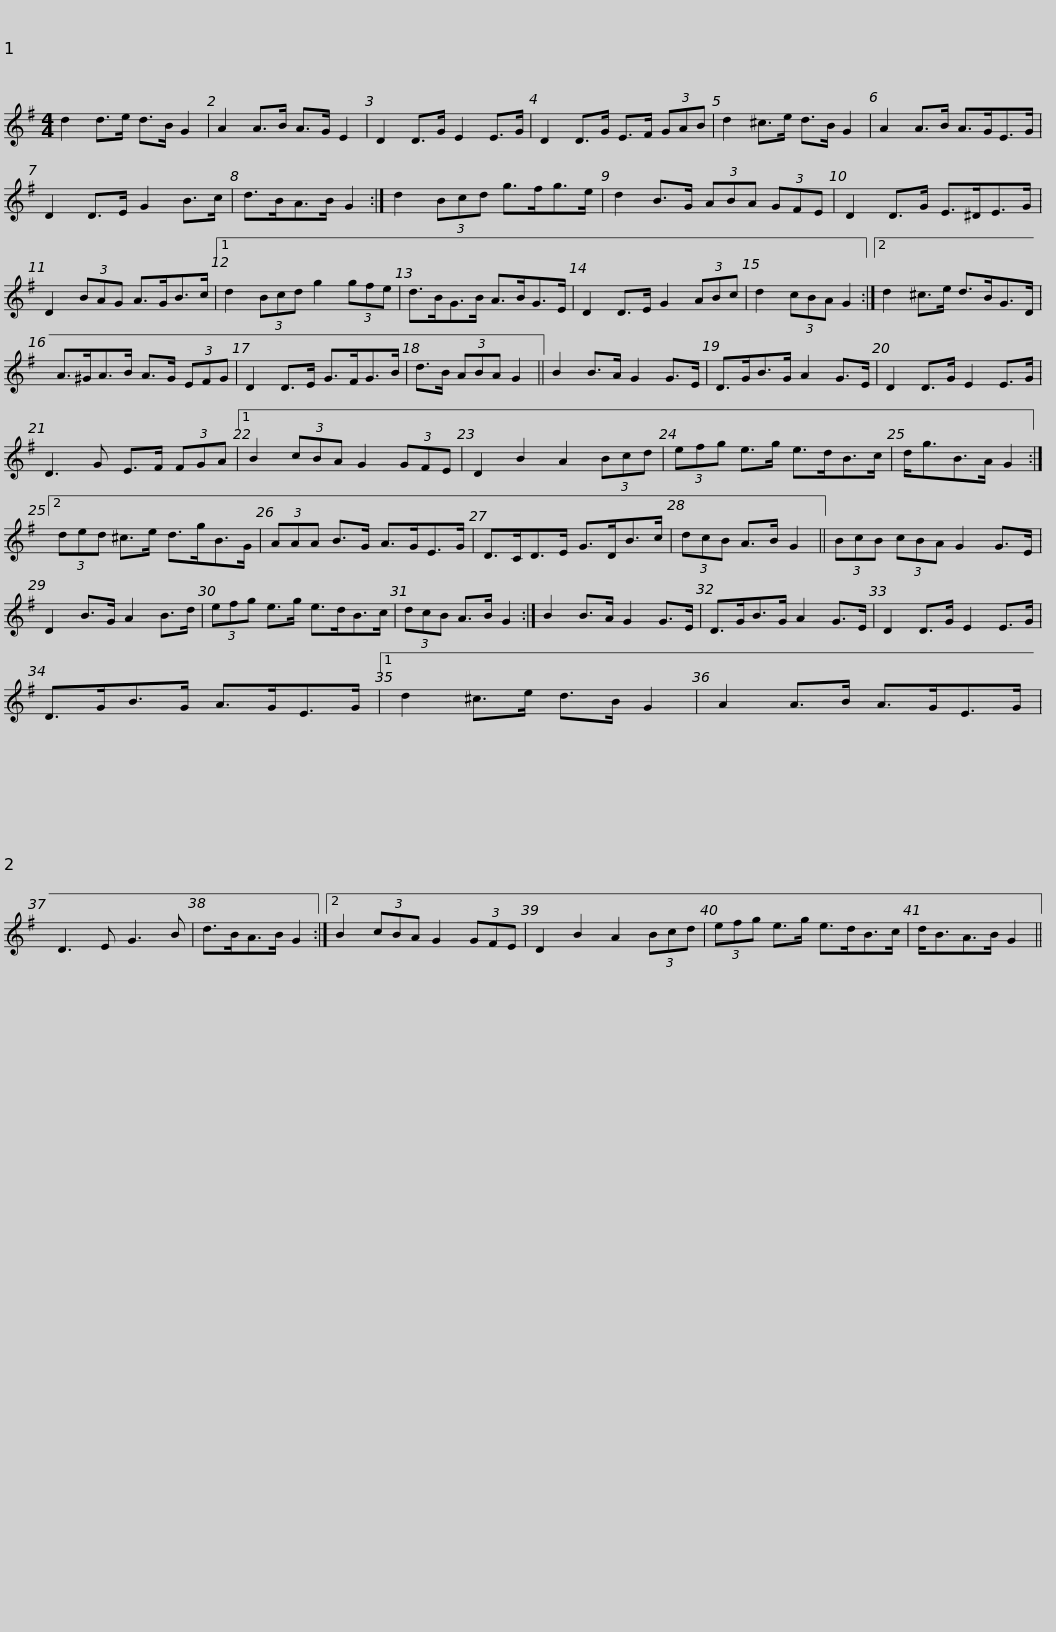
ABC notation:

X:1
L:1/8
M:4/4
I:linebreak $
K:G
V:1 treble
V:1
 d2 d>e d>B G2 | A2 A>B A>G E2 | D2 D>G E2 E>G | D2 D>G E>F (3GAB | d2 ^c>e d>B G2 |$ %5
 A2 A>B A>GE>G | D2 D>E G2 B>c | d>BA>B G2 :| d2 (3Bcd g>fg>e | d2 B>G (3ABA (3GFE |$ %10
 D2 D>G E>^DE>G | D2 (3BAG A>GB>c |1 d2 (3Bcd g2 (3gfe | d>BG>B A>BG>E | D2 D>E G2 (3ABc |$ %15
 d2 (3cBA G2 :|2 d2 ^c>e d>BG>D | A>^GA>B A>G (3EFG | D2 D>E G>FG>B | d>B (3ABA G2 ||$ %20
 B2 B>A G2 G>E | D>GB>G A2 G>E | D2 D>G E2 E>G | D3 G E>F (3FGA |1 B2 (3cBA G2 (3GFE | %25
 D2 B2 A2 (3Bcd |$ (3efg e>g e>dB>c | d<gB>A G2 :|2 (3ded ^c>e d>gB>G | (3AAA B>G A>GE>G |$ %30
 D>CD>E G>DB>c | (3dcB A>B G2 || (3BcB (3cBA G2 G>E | D2 B>G A2 B>d | (3efg e>g e>dB>c |$ %35
 (3dcB A>B G2 :| B2 B>A G2 G>E | D>GB>G A2 G>E | D2 D>G E2 E>G | D>GB>G A>GE>G |1$ %40
 d2 ^c>e d>B G2 | A2 A>B A>GE>G | D3 E G3 B | d>BA>B G2 :|2 B2 (3cBA G2 (3GFE | %45
 D2 B2 A2 (3Bcd |$ (3efg e>g e>dB>c | d<BA>B G2 || %48
